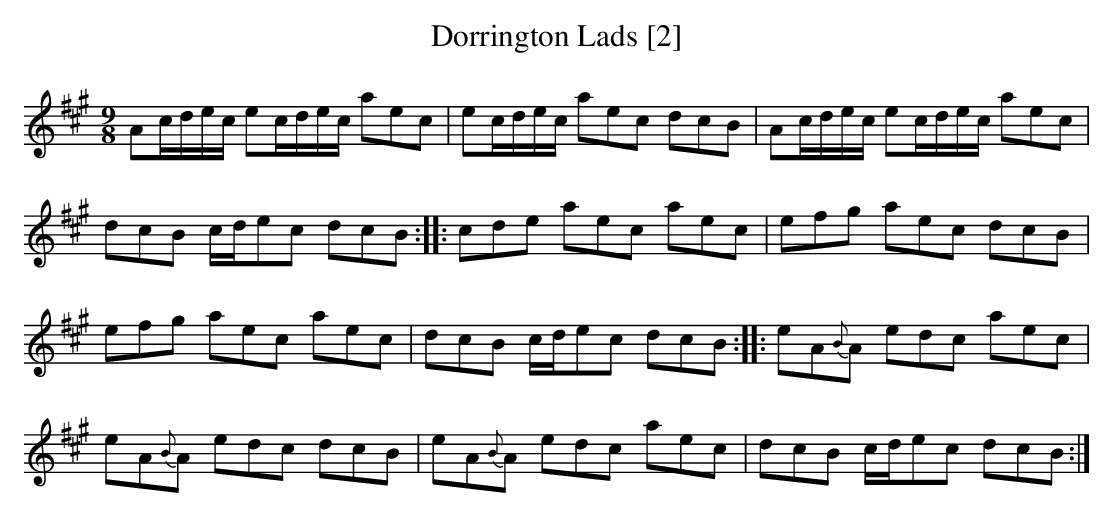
X:1
T:Dorrington Lads [2]
M:9/8
L:1/8
K:A
Ac/d/e/c/ ec/d/e/c/ aec|ec/d/e/c/ aec dcB|Ac/d/e/c/ ec/d/e/c/ aec|
dcB c/d/ec dcB:||:cde aec aec|efg aec dcB|
efg aec aec|dcB c/d/ec dcB:||:eA{B}A edc aec|
eA{B}A edc dcB|eA{B}A edc aec|dcB c/d/ec dcB:|]
